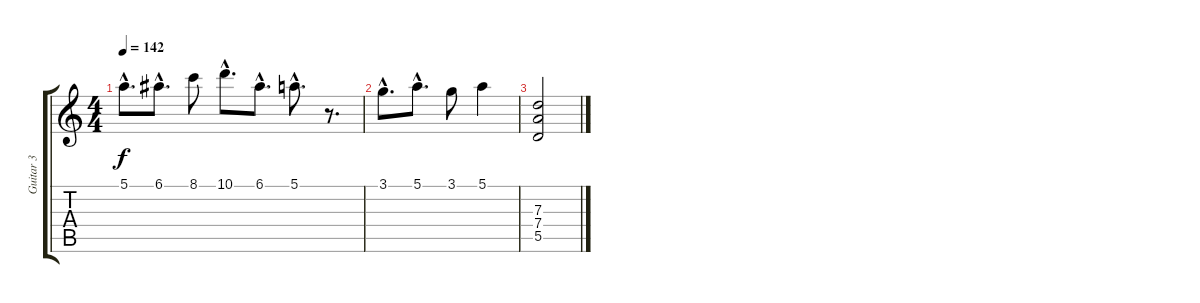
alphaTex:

\track ("Guitar 3" "Guitar 3") {instrument distortionguitar}
\staff {score tabs}
\tuning (E4 B3 G3 D3 A2 E2) {hide}
\ts (4 4)
\tempo 142
\clef g2
\ks c
5.1{hac}.8{d dy f} 6.1{hac}.8{d} 8.1.8 10.1{hac}.8{d} 6.1{hac}.8{d} 5.1{hac}.8{d} r.8{d} |
3.1{hac}.8{d} 5.1{hac}.8{d} 3.1.8 5.1.4 |
(7.3 7.4 5.5).2
